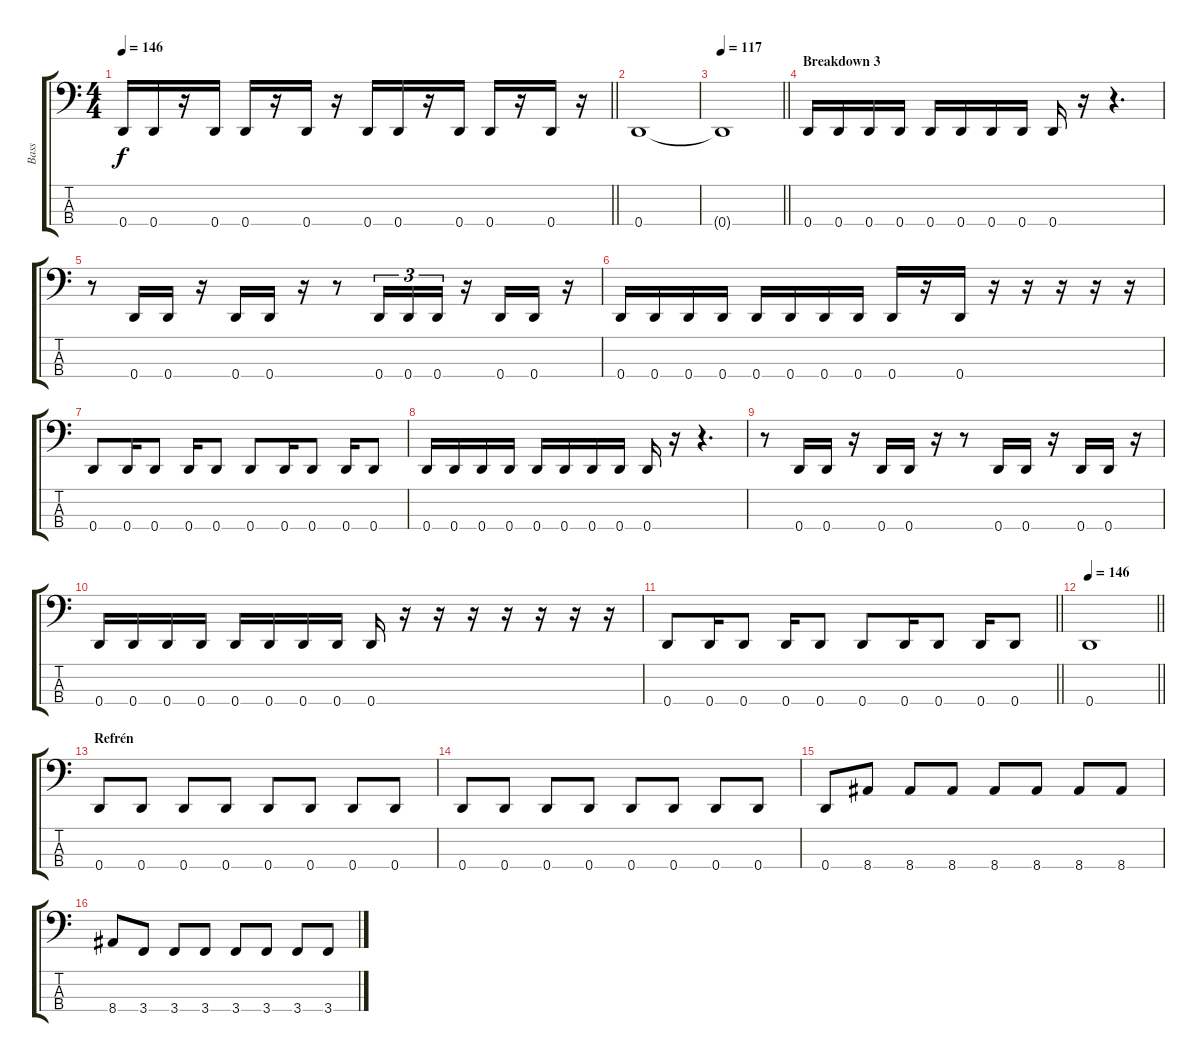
\track ("Bass" "Bass") {instrument electricbasspick}
\staff {score tabs}
\tuning (G2 D2 A1 D1) {hide}
\ts (4 4)
\tempo 146
\clef f4
\barLineRight lightlight
\ks c
0.4.16{dy f} 0.4.16 r.16 0.4.16 0.4.16 r.16 0.4.16 r.16 0.4.16 0.4.16 r.16 0.4.16 0.4.16 r.16 0.4.16 r.16 |
0.4.1 |
\tempo 117
\barLineRight lightlight
0.4{t}.1 |
\section ("" "Breakdown 3")
0.4.16 0.4.16 0.4.16 0.4.16 0.4.16 0.4.16 0.4.16 0.4.16 0.4.16 r.16 r.4{d} |
r.8 0.4.16 0.4.16 r.16 0.4.16 0.4.16 r.16 r.8 0.4.16{tu (3 2)} 0.4.16{tu (3 2)} 0.4.16{tu (3 2)} r.16 0.4.16 0.4.16 r.16 |
0.4.16 0.4.16 0.4.16 0.4.16 0.4.16 0.4.16 0.4.16 0.4.16 0.4.16 r.16 0.4.16 r.16 r.16 r.16 r.16 r.16 |
0.4.8 0.4.16 0.4.8 0.4.16 0.4.8 0.4.8 0.4.16 0.4.8 0.4.16 0.4.8 |
0.4.16 0.4.16 0.4.16 0.4.16 0.4.16 0.4.16 0.4.16 0.4.16 0.4.16 r.16 r.4{d} |
r.8 0.4.16 0.4.16 r.16 0.4.16 0.4.16 r.16 r.8 0.4.16 0.4.16 r.16 0.4.16 0.4.16 r.16 |
0.4.16 0.4.16 0.4.16 0.4.16 0.4.16 0.4.16 0.4.16 0.4.16 0.4.16 r.16 r.16 r.16 r.16 r.16 r.16 r.16 |
\barLineRight lightlight
0.4.8 0.4.16 0.4.8 0.4.16 0.4.8 0.4.8 0.4.16 0.4.8 0.4.16 0.4.8 |
\tempo 146
\barLineRight lightlight
0.4.1 |
\section ("" "Refrén")
0.4.8 0.4.8 0.4.8 0.4.8 0.4.8 0.4.8 0.4.8 0.4.8 |
0.4.8 0.4.8 0.4.8 0.4.8 0.4.8 0.4.8 0.4.8 0.4.8 |
0.4.8 8.4.8 8.4.8 8.4.8 8.4.8 8.4.8 8.4.8 8.4.8 |
8.4.8 3.4.8 3.4.8 3.4.8 3.4.8 3.4.8 3.4.8 3.4.8
